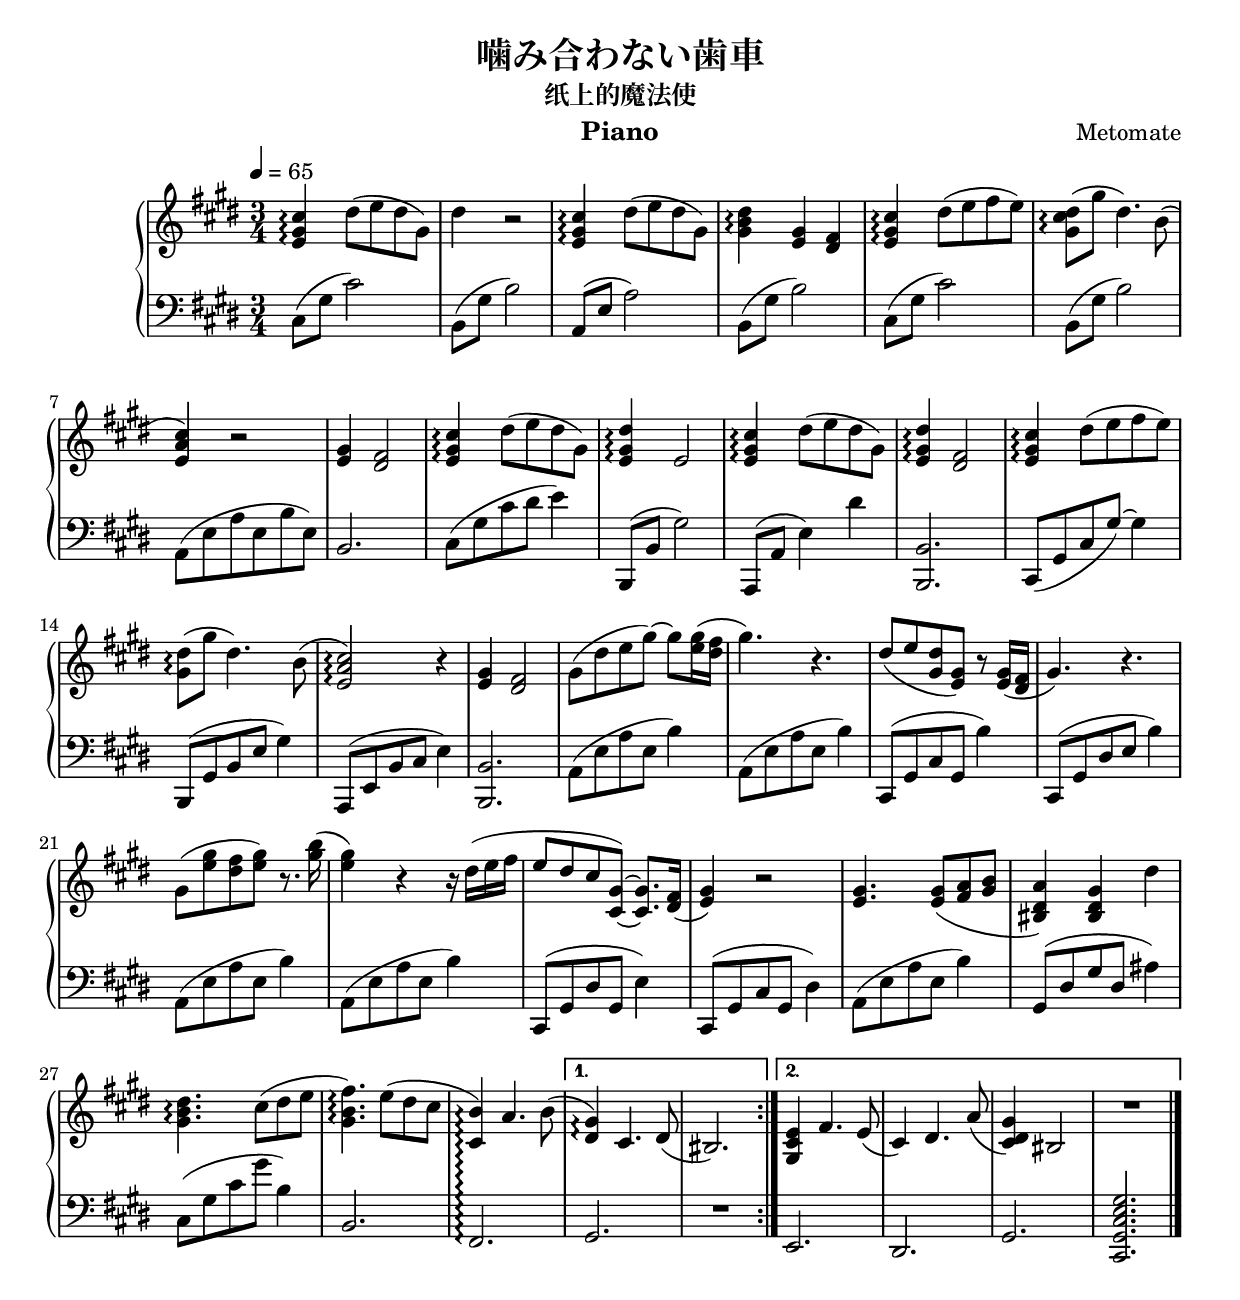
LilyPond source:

\version "2.24.2"

\include "articulate.ly"

\header {
  title = "噛み合わない歯車"
  subtitle = "纸上的魔法使"
  instrument = "Piano"
  composer = "Metomate"
}

\paper {
  #(set-paper-size "a4")
}

global = {
  \key cis \minor
  \time 3/4
  \tempo 4 = 65
}

egcd = \relative c' { <e gis cis>4\arpeggio dis'8(e dis gis,) }
egcf = \relative c' { <e gis cis>4\arpeggio dis'8(e fis e) }
gf = \relative c' { <e gis>4 <dis fis>2 }

right = \relative { \repeat volta 2 {
  \global
  % Music follows here.
  \egcd dis''4 r2 
  \egcd { <gis, b dis>4\arpeggio <e gis> <dis fis> } |
  \egcf { <gis cis dis>8\arpeggio([gis'] dis4.) b8( } |
  <e, a cis>4) r2 | 
  \gf |
  \egcd { <e gis dis'>4\arpeggio e2 } |
  \egcd { <e gis dis'>4\arpeggio <dis fis>2} |
  \egcf { <gis dis'>8\arpeggio([gis'] dis4.) b8( } |
  <e, a cis>2\arpeggio) r4 |
  \gf |
  gis8([dis' e gis8~]) 8 <gis e>16 (<fis dis> gis4.) r4. |
  dis8(e <dis gis,> <gis, e>) r8 <gis e>16 (<fis dis> gis4.) r4. |
  gis8(<gis' e> <fis dis> <gis e>) r8. <b gis>16(<gis e>4) r4 r16 dis(e fis |
  e8[dis cis <gis~ cis,~>]) 8. <fis dis>16 (<e gis>4) r2 |
  <gis e>4. <gis e>8(<a fis> <b gis> <a dis, bis>4) <gis dis bis> dis' |
  <gis, b dis>4.\arpeggio cis8(dis e <gis, b fis'>4.\arpeggio) e'8(dis cis |
  <b cis,>4\arpeggio) a4.b8(
  \alternative {
    \volta 1 { <gis dis>4\arpeggio) cis,4. dis8(bis2.) }
    \volta 2 { <gis cis e>4 fis'4. e8(cis4) dis4. a'8(|
               <gis dis cis>4) bis,2 R2. }
  }
}
  \bar "|."
}

cismt = \relative c {cis8(gis' cis2)	b,8(gis' b2)}
aeaeb = \relative c {a8(e' a e b'4)}

left = \relative {
  \global
  % Music follows here.
  \cismt |
  a,8(e' a2)		b,8(gis' b2) |
  \cismt a,8([e' a e b' e,]) | b2. |
  cis8([gis' cis dis] e4) | b,,8([b'] gis'2) |
  a,,8([a'] e'4) dis' | <b, b,>2. |
  cis,8(gis' cis gis'~) 4 | b,,8(gis' b e gis4) |
  a,,8(e' b' cis e4) | <b b,>2. |
  \aeaeb \aeaeb |
  cis,8(gis' cis gis b'4) | cis,,8(gis' dis' e b'4) |
  \aeaeb \aeaeb |
  cis,,8(gis' dis' gis, e'4) cis,8(gis' cis gis dis'4) |
  \aeaeb gis,8(dis' gis dis ais'4) |
  cis,8(gis' cis gis' b,4) b,2. fis2.\arpeggio |
  { gis2. R2. }
  { e2. dis2. gis2.  <cis, gis' cis e gis>2. }
}

\score {
  \new PianoStaff <<
    \set PianoStaff.connectArpeggios = ##t
    \new Staff = "right" \with {
      midiInstrument = "acoustic grand"
    } \right
    \new Staff = "left" \with {
      midiInstrument = "acoustic grand"
    } { \clef bass \left }
  >>
  \layout { }
  \midi {
    
  }
}
